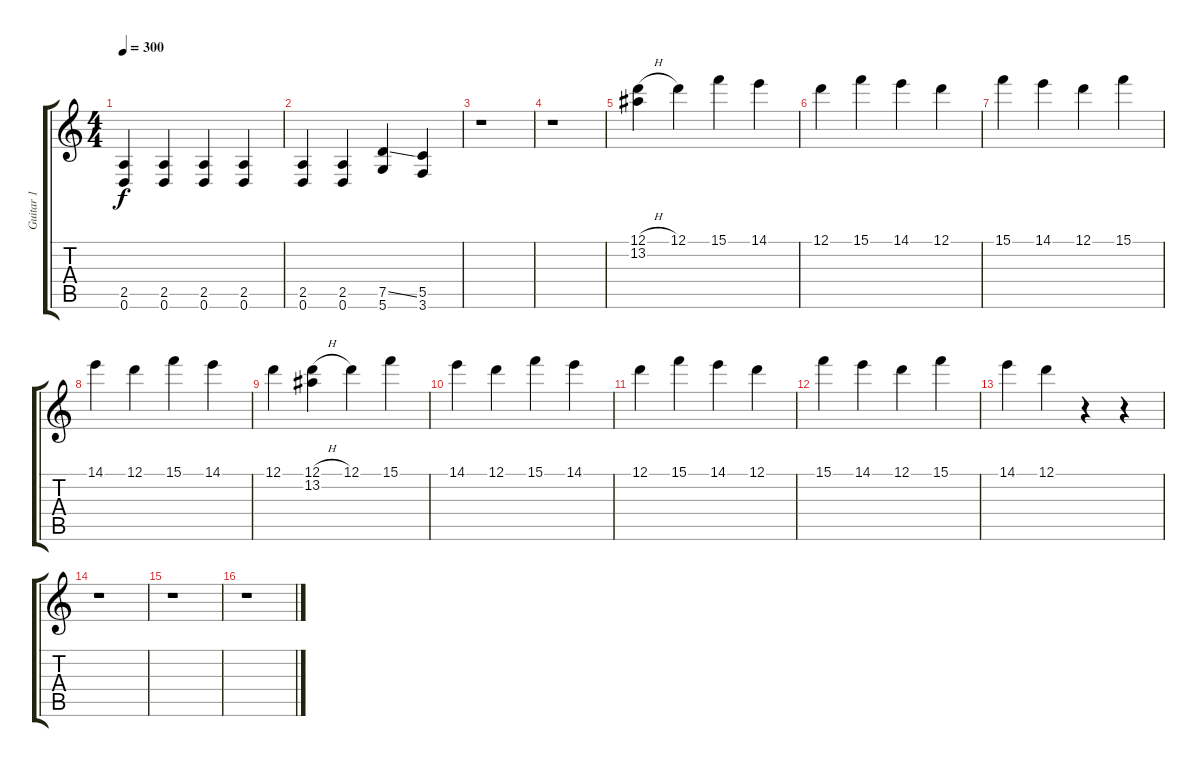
\track ("Guitar 1" "Guitar 1") {instrument distortionguitar}
\staff {score tabs}
\tuning (D4 A3 F3 C3 G2 D2) {hide}
\ts (4 4)
\tempo 300
\clef g2
\ks c
(2.5 0.6).4{dy f} (2.5 0.6).4 (2.5 0.6).4 (2.5 0.6).4 |
(2.5 0.6).4 (2.5 0.6).4 (7.5{ss} 5.6).4 (5.5 3.6).4 |
r.1 |
r.1 |
(12.1{h} 13.2).4 12.1.4 15.1.4 14.1.4 |
12.1.4 15.1.4 14.1.4 12.1.4 |
15.1.4 14.1.4 12.1.4 15.1.4 |
14.1.4 12.1.4 15.1.4 14.1.4 |
12.1.4 (12.1{h} 13.2).4 12.1.4 15.1.4 |
14.1.4 12.1.4 15.1.4 14.1.4 |
12.1.4 15.1.4 14.1.4 12.1.4 |
15.1.4 14.1.4 12.1.4 15.1.4 |
14.1.4 12.1.4 r.4 r.4 |
r.1 |
r.1 |
r.1
